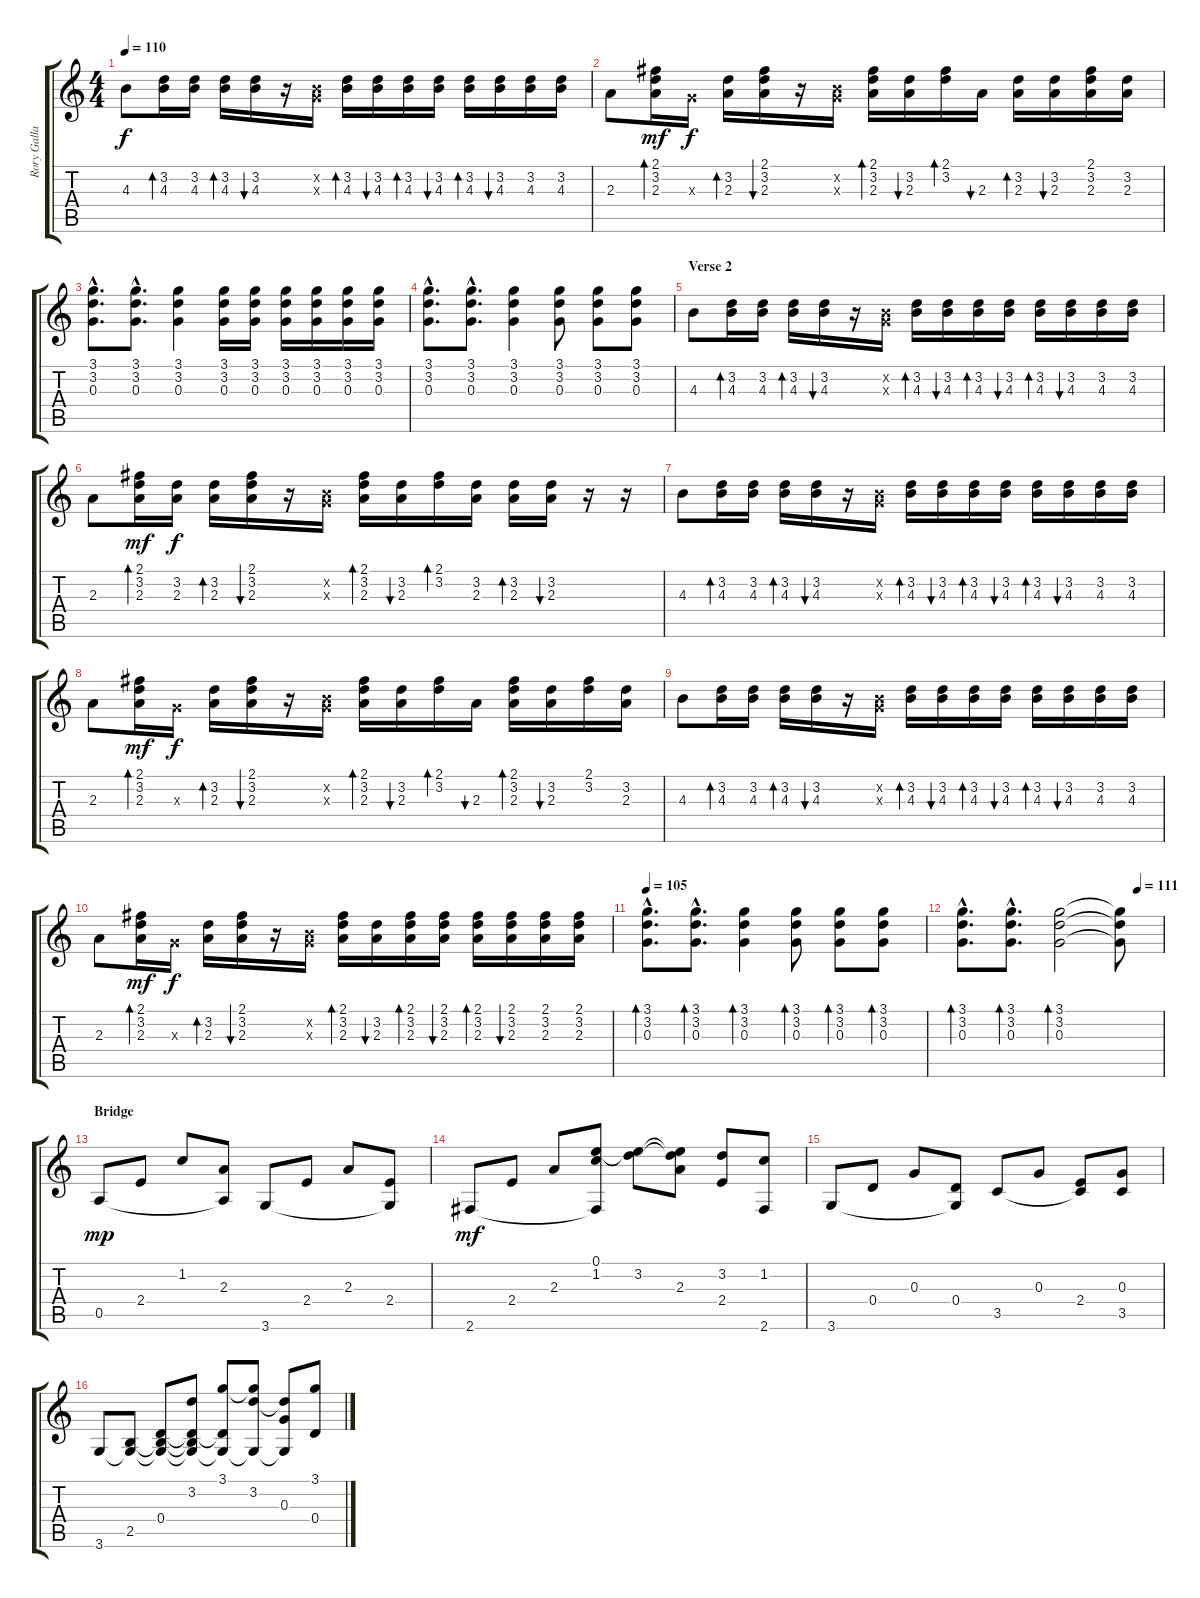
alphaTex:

\track ("Rory Gallagher Rhythm" "Rory Galla") {instrument electricguitarclean}
\staff {score tabs}
\tuning (E4 B3 G3 D3 A2 E2) {hide}
\ts (4 4)
\tempo 110
\clef g2
\ks c
4.3.8{dy f} (3.2 4.3).16{bd 60} (3.2 4.3).16 (3.2 4.3).16{bd 60} (3.2 4.3).16{bu 60} r.16 (0.2{x} 0.3{x}).16 (3.2 4.3).16{bd 60} (3.2 4.3).16{bu 60} (3.2 4.3).16{bd 60} (3.2 4.3).16{bu 60} (3.2 4.3).16{bd 60} (3.2 4.3).16{bu 60} (3.2 4.3).16 (3.2 4.3).16 |
2.3.8 (2.1 3.2 2.3).16{bd 60 dy mf} 0.3{x}.16{dy f} (3.2 2.3).16{bd 60} (2.1 3.2 2.3).16{bu 60} r.16 (0.2{x} 0.3{x}).16 (2.1 3.2 2.3).16{bd 60} (3.2 2.3).16{bu 60} (2.1 3.2).16{bd 60} 2.3.16{bu 60} (3.2 2.3).16{bd 60} (3.2 2.3).16{bu 60} (2.1 3.2 2.3).16 (3.2 2.3).16 |
(3.1{hac} 3.2{hac} 0.3{hac}).8{d} (3.1{hac} 3.2{hac} 0.3{hac}).8{d} (3.1 3.2 0.3).4 (3.1 3.2 0.3).16 (3.1 3.2 0.3).16 (3.1 3.2 0.3).16 (3.1 3.2 0.3).16 (3.1 3.2 0.3).16 (3.1 3.2 0.3).16 |
(3.1{hac} 3.2{hac} 0.3{hac}).8{d} (3.1{hac} 3.2{hac} 0.3{hac}).8{d} (3.1 3.2 0.3).4 (3.1 3.2 0.3).8 (3.1 3.2 0.3).8 (3.1 3.2 0.3).8 |
\section ("" "Verse 2")
4.3.8 (3.2 4.3).16{bd 60} (3.2 4.3).16 (3.2 4.3).16{bd 60} (3.2 4.3).16{bu 60} r.16 (0.2{x} 0.3{x}).16 (3.2 4.3).16{bd 60} (3.2 4.3).16{bu 60} (3.2 4.3).16{bd 60} (3.2 4.3).16{bu 60} (3.2 4.3).16{bd 60} (3.2 4.3).16{bu 60} (3.2 4.3).16 (3.2 4.3).16 |
2.3.8 (2.1 3.2 2.3).16{bd 60 dy mf} (3.2 2.3).16{dy f} (3.2 2.3).16{bd 60} (2.1 3.2 2.3).16{bu 60} r.16 (0.2{x} 0.3{x}).16 (2.1 3.2 2.3).16{bd 60} (3.2 2.3).16{bu 60} (2.1 3.2).16{bd 60} (3.2 2.3).16 (3.2 2.3).16{bd 60} (3.2 2.3).16{bu 60} r.16 r.16 |
4.3.8 (3.2 4.3).16{bd 60} (3.2 4.3).16 (3.2 4.3).16{bd 60} (3.2 4.3).16{bu 60} r.16 (0.2{x} 0.3{x}).16 (3.2 4.3).16{bd 60} (3.2 4.3).16{bu 60} (3.2 4.3).16{bd 60} (3.2 4.3).16{bu 60} (3.2 4.3).16{bd 60} (3.2 4.3).16{bu 60} (3.2 4.3).16 (3.2 4.3).16 |
2.3.8 (2.1 3.2 2.3).16{bd 60 dy mf} 0.3{x}.16{dy f} (3.2 2.3).16{bd 60} (2.1 3.2 2.3).16{bu 60} r.16 (0.2{x} 0.3{x}).16 (2.1 3.2 2.3).16{bd 60} (3.2 2.3).16{bu 60} (2.1 3.2).16{bd 60} 2.3.16{bu 60} (2.1 3.2 2.3).16{bd 60} (3.2 2.3).16{bu 60} (2.1 3.2).16 (3.2 2.3).16 |
4.3.8 (3.2 4.3).16{bd 60} (3.2 4.3).16 (3.2 4.3).16{bd 60} (3.2 4.3).16{bu 60} r.16 (0.2{x} 0.3{x}).16 (3.2 4.3).16{bd 60} (3.2 4.3).16{bu 60} (3.2 4.3).16{bd 60} (3.2 4.3).16{bu 60} (3.2 4.3).16{bd 60} (3.2 4.3).16{bu 60} (3.2 4.3).16 (3.2 4.3).16 |
2.3.8 (2.1 3.2 2.3).16{bd 60 dy mf} 0.3{x}.16{dy f} (3.2 2.3).16{bd 60} (2.1 3.2 2.3).16{bu 60} r.16 (0.2{x} 0.3{x}).16 (2.1 3.2 2.3).16{bd 60} (3.2 2.3).16{bu 60} (2.1 3.2 2.3).16{bd 60} (2.1 3.2 2.3).16{bu 60} (2.1 3.2 2.3).16{bd 60} (2.1 3.2 2.3).16{bu 60} (2.1 3.2 2.3).16 (2.1 3.2 2.3).16 |
\tempo 105
(3.1{hac} 3.2{hac} 0.3{hac}).8{d bd 60} (3.1{hac} 3.2{hac} 0.3{hac}).8{d bd 60} (3.1 3.2 0.3).4{bd 60} (3.1 3.2 0.3).8{bd 60} (3.1 3.2 0.3).8{bd 60} (3.1 3.2 0.3).8{bd 60} |
\tempo (111 0.875)
(3.1{hac} 3.2{hac} 0.3{hac}).8{d bd 60} (3.1{hac} 3.2{hac} 0.3{hac}).8{d bd 60} (3.1 3.2 0.3).2{bd 60} (3.1{t} 3.2{t} 0.3{t}).8 |
\section ("" "Bridge")
0.5.8{dy mp} 2.4.8 1.2.8 (2.3 0.5{t}).8 3.6.8 2.4.8 2.3.8 (2.4 3.6{t}).8 |
2.6.8{dy mf} 2.4.8 2.3.8 (0.1 1.2 2.6{t}).8 (0.1{t} 3.2).8 (0.1{t} 3.2{t} 2.3).8 (3.2 2.4).8 (1.2 2.6).8 |
3.6.8 0.4.8 0.3.8 (0.4 3.6{t}).8 3.5.8 0.3.8 (2.4 3.5{t}).8 (0.3 3.5).8 |
3.6.8 (2.5 3.6{t}).8 (0.4 2.5{t} 3.6{t}).8 (3.2 0.4{t} 2.5{t} 3.6{t}).8 (3.1 0.4{t} 3.6{t}).8 (3.1{t} 3.2 3.6{t}).8 (3.2{t} 0.3 3.6{t}).8 (3.1 0.4).8
